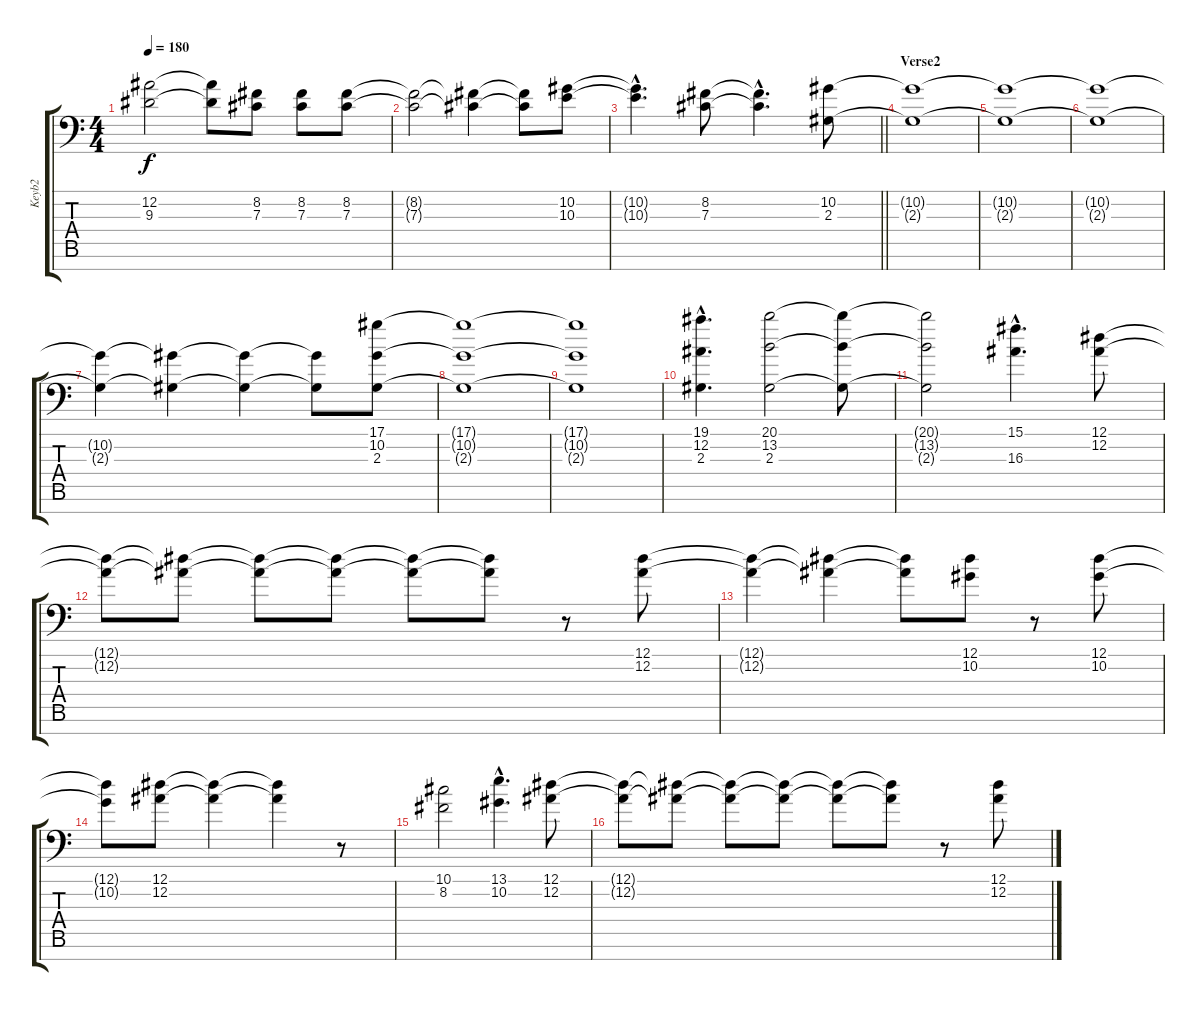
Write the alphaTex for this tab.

\track ("Keyb2" "Keyb2") {instrument stringensemble1}
\staff {score tabs}
\tuning (Eb4 Bb3 Gb3 Db3 Ab2 Eb2 Bb1) {hide}
\ts (4 4)
\tempo 180
\clef f4
\ks c
(12.2{t} 9.3{t}).2{dy f} (12.2{t} 9.3{t}).8 (8.2 7.3).8 (8.2 7.3).8 (8.2 7.3).8 |
(8.2{t} 7.3{t}).2 (8.2{t} 7.3{t}).4 (8.2{t} 7.3{t}).8 (10.2 10.3).8 |
\barLineRight lightlight
(10.2{hac t} 10.3{hac t}).4{d} (8.2 7.3).8 (8.2{hac t} 7.3{hac t}).4{d} (10.2 2.3).8 |
\section ("" "Verse2")
(10.2{t} 2.3{t}).1 |
(10.2{t} 2.3{t}).1 |
(10.2{t} 2.3{t}).1 |
(10.2{t} 2.3{t}).4 (10.2{t} 2.3{t}).4 (10.2{t} 2.3{t}).4 (10.2{t} 2.3{t}).8 (17.1 10.2 2.3).8 |
(17.1{t} 10.2{t} 2.3{t}).1 |
(17.1{t} 10.2{t} 2.3{t}).1 |
(19.1{hac} 12.2{hac} 2.3{hac}).4{d} (20.1 13.2 2.3).2 (20.1{t} 13.2{t} 2.3{t}).8 |
(20.1{t} 13.2{t} 2.3{t}).2 (15.1{hac} 16.3{hac}).4{d} (12.1 12.2).8 |
(12.1{t} 12.2{t}).8 (12.1{t} 12.2{t}).8 (12.1{t} 12.2{t}).8 (12.1{t} 12.2{t}).8 (12.1{t} 12.2{t}).8 (12.1{t} 12.2{t}).8 r.8 (12.1 12.2).8 |
(12.1{t} 12.2{t}).4 (12.1{t} 12.2{t}).4 (12.1{t} 12.2{t}).8 (12.1 10.2).8 r.8 (12.1 10.2).8 |
(12.1{t} 10.2{t}).8 (12.1 12.2).8 (12.1{t} 12.2{t}).4 (12.1{t} 12.2{t}).4 r.8 |
(10.1 8.2).2 (13.1{hac} 10.2{hac}).4{d} (12.1 12.2).8 |
(12.1{t} 12.2{t}).8 (12.1{t} 12.2{t}).8 (12.1{t} 12.2{t}).8 (12.1{t} 12.2{t}).8 (12.1{t} 12.2{t}).8 (12.1{t} 12.2{t}).8 r.8 (12.1 12.2).8
